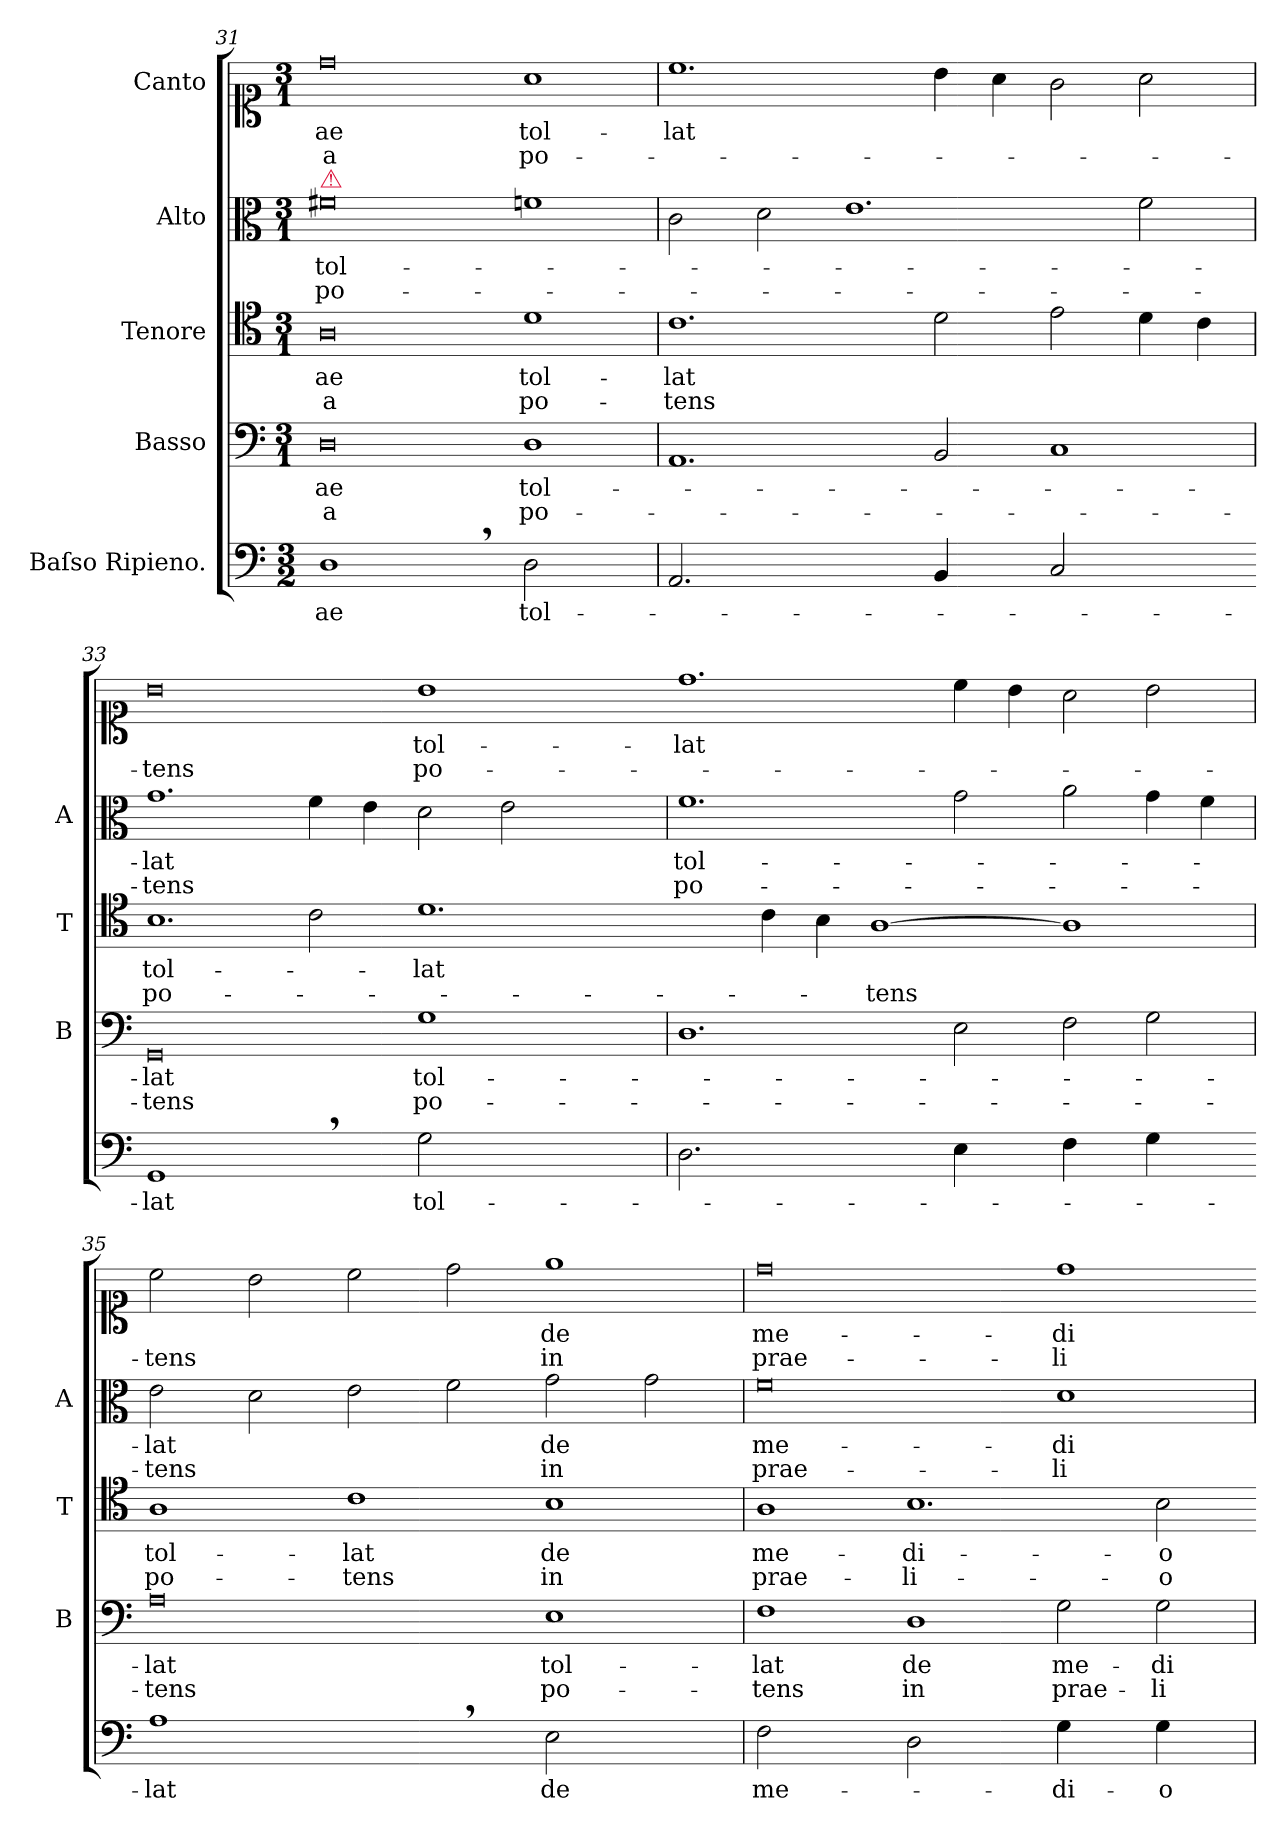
**kern	**text	**kern	**text	**text	**kern	**text	**text	**kern	**text	**text	**kern	**text	**text
*part5	*part5	*part4	*part4	*part4	*part3	*part3	*part3	*part2	*part2	*part2	*part1	*part1	*part1
*staff5	*staff5	*staff4	*staff4	*staff4	*staff3	*staff3	*staff3	*staff2	*staff2	*staff2	*staff1	*staff1	*staff1
*I"Baſso Ripieno.	*	*I"Basso	*	*	*I"Tenore	*	*	*I"Alto	*	*	*I"Canto	*	*
*	*	*I'B	*	*	*I'T	*	*	*I'A	*	*	*	*	*
*clefF4	*	*clefF4	*	*	*clefC4	*	*	*clefC3	*	*	*clefC1	*	*
*k[]	*	*k[]	*	*	*k[]	*	*	*k[]	*	*	*k[]	*	*
*M3/2	*	*M3/1	*	*	*M3/1	*	*	*M3/1	*	*	*M3/1	*	*
=31	=31	=31	=31	=31	=31	=31	=31	=31	=31	=31	=31	=31	=31
!	!	!	!	!	!	!	!	!LO:TX:a:color=crimson:t=⚠	!	!	!	!	!
!LO:N:vis=1	!	!	!	!	!	!	!	!	!	!	!	!	!
0D,<\	-ae	0D\	-ae	-a	0A\	-ae	-a	0f#X\	tol-	po-	0dd\	-ae	-a
!LO:N:vis=2	!	!	!	!	!	!	!	!	!	!	!	!	!
1D\	tol-	1D\	tol-	po-	1d\	tol-	po-	1fn\	.	.	1a\	tol-	po-
=32	=32	=32	=32	=32	=32	=32	=32	=32	=32	=32	=32	=32	=32
!LO:N:vis=2.	!	!	!	!	!	!	!	!	!	!	!	!	!
1.AA/	.	1.AA/	.	.	1.c\	-lat	-tens	2c\	.	.	1.cc\	-lat	.
.	.	.	.	.	.	.	.	2d\	.	.	.	.	.
.	.	.	.	.	.	.	.	1.e\	.	.	.	.	.
!LO:N:vis=4	!	!	!	!	!	!	!	!	!	!	!	!	!
2BB/	.	2BB/	.	.	2d\	.	.	.	.	.	4b\	.	.
.	.	.	.	.	.	.	.	.	.	.	4a\	.	.
!LO:N:vis=2	!	!	!	!	!	!	!	!	!	!	!	!	!
1C/	.	1C/	.	.	2e\	.	.	.	.	.	2g\	.	.
.	.	.	.	.	4d\	.	.	2f\	.	.	2a\	.	.
.	.	.	.	.	4c\	.	.	.	.	.	.	.	.
=33-	=33	=33	=33	=33	=33	=33	=33	=33	=33	=33	=33	=33	=33
!LO:N:vis=1	!	!	!	!	!	!	!	!	!	!	!	!	!
0GG,</	-lat	0GG/	-lat	-tens	1.B\	-tol-	-po-	1.g\	-lat	-tens	0b\	.	-tens
.	.	.	.	.	2c\	.	.	4f\	.	.	.	.	.
.	.	.	.	.	.	.	.	4e\	.	.	.	.	.
!LO:N:vis=2	!	!	!	!	!	!	!	!	!	!	!	!	!
1G\	-tol-	1G\	-tol-	-po-	1.d\	-lat	.	2d\	.	.	1b\	tol-	po-
.	.	.	.	.	.	.	.	2e\	.	.	.	.	.
2ryy	.	2ryy	.	.	.	.	.	2ryy	.	.	2ryy	.	.
=34	=34-	=34	=34-	=34-	=34-	=34-	=34-	=34	=34-	=34-	=34-	=34-	=34-
!LO:N:vis=2.	!	!	!	!	!	!	!	!	!	!	!	!	!
1.D\	.	1.D\	.	.	2ryy	.	.	1.f\	tol-	po-	1.dd\	-lat	.
.	.	.	.	.	4c\	.	.	.	.	.	.	.	.
.	.	.	.	.	4B\	.	.	.	.	.	.	.	.
.	.	.	.	.	[1A\	.	-tens	.	.	.	.	.	.
!LO:N:vis=4	!	!	!	!	!	!	!	!	!	!	!	!	!
2E\	.	2E\	.	.	.	.	.	2g\	.	.	4cc\	.	.
.	.	.	.	.	.	.	.	.	.	.	4b\	.	.
!LO:N:vis=4	!	!	!	!	!	!	!	!	!	!	!	!	!
2F\	.	2F\	.	.	1A\]	.	.	2a\	.	.	2a\	.	.
!LO:N:vis=4	!	!	!	!	!	!	!	!	!	!	!	!	!
2G\	.	2G\	.	.	.	.	.	4g\	.	.	2b\	.	.
.	.	.	.	.	.	.	.	4f\	.	.	.	.	.
=35-	=35	=35	=35	=35	=35	=35	=35	=35	=35	=35	=35	=35	=35
!LO:N:vis=1	!	!	!	!	!	!	!LO:LY:i	!	!	!	!	!	!
0A,<\	-lat	0A\	-lat	-tens	1A\	tol-	po-	2e\	-lat	-tens	2cc\	.	-tens
.	.	.	.	.	.	.	.	2d\	.	.	2b\	.	.
!	!	!	!	!	!	!	!LO:LY:i	!	!	!	!	!	!
.	.	.	.	.	1c\	-lat	-tens	2e\	.	.	2cc\	.	.
.	.	.	.	.	.	.	.	2f\	.	.	2dd\	.	.
!LO:N:vis=2	!	!	!LO:LY:i	!LO:LY:i	!	!	!	!	!	!	!	!	!
1E\	de	1E\	tol-	po-	1B\	de	in	2g\	de	in	1ee\	de	in
.	.	.	.	.	.	.	.	2g\	.	.	.	.	.
=36	=36	=36	=36	=36	=36	=36	=36	=36	=36	=36	=36	=36	=36
!LO:N:vis=2	!	!	!LO:LY:i	!LO:LY:i	!	!	!	!	!	!	!	!	!
1F\	me-	1F\	-lat	-tens	1A\	me-	prae-	0f\	me-	prae-	0dd\	me-	prae-
!LO:N:vis=2	!	!	!	!	!	!	!	!	!	!	!	!	!
1D\	.	1D\	de	in	1.B\	-di-	-li-	.	.	.	.	.	.
!LO:N:vis=4	!	!	!	!	!	!	!	!	!	!	!	!	!
2G\	-di-	2G\	me-	prae-	.	.	.	1d\	-di-	-li-	1dd\	-di-	-li-
!LO:N:vis=4	!	!	!	!	!	!	!	!	!	!	!	!	!
2G\	-o	2G\	-di	-li-	2B\	-o	-o	.	.	.	.	.	.
=	=-	=	=-	=-	=-	=-	=-	=	=-	=-	=-	=-	=-
*-	*-	*-	*-	*-	*-	*-	*-	*-	*-	*-	*-	*-	*-
